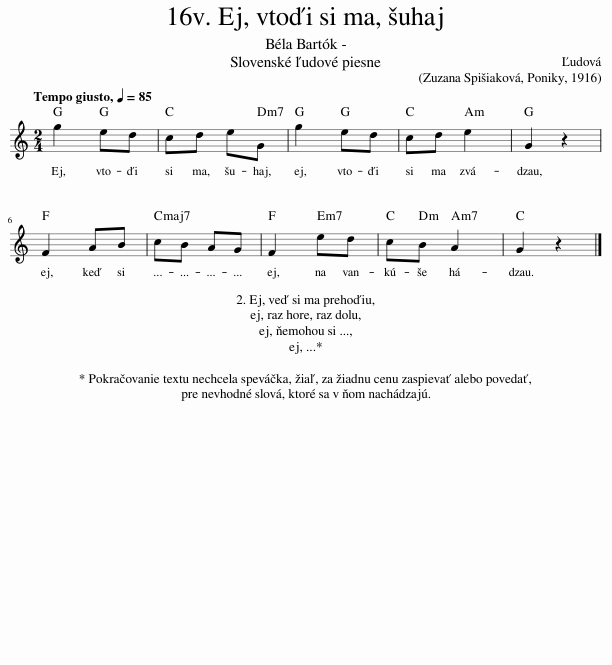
X:1
L:1/8
Q:1/4=85
M:2/4
I:linebreak $
K:C
V:1 treble
V:1
 g2 ed | cd eG | g2 ed | cd e2 | G2 z2 |$ %5
 F2 AB | cB AG | F2 ed | cB A2 | G2 z2 |] %10
